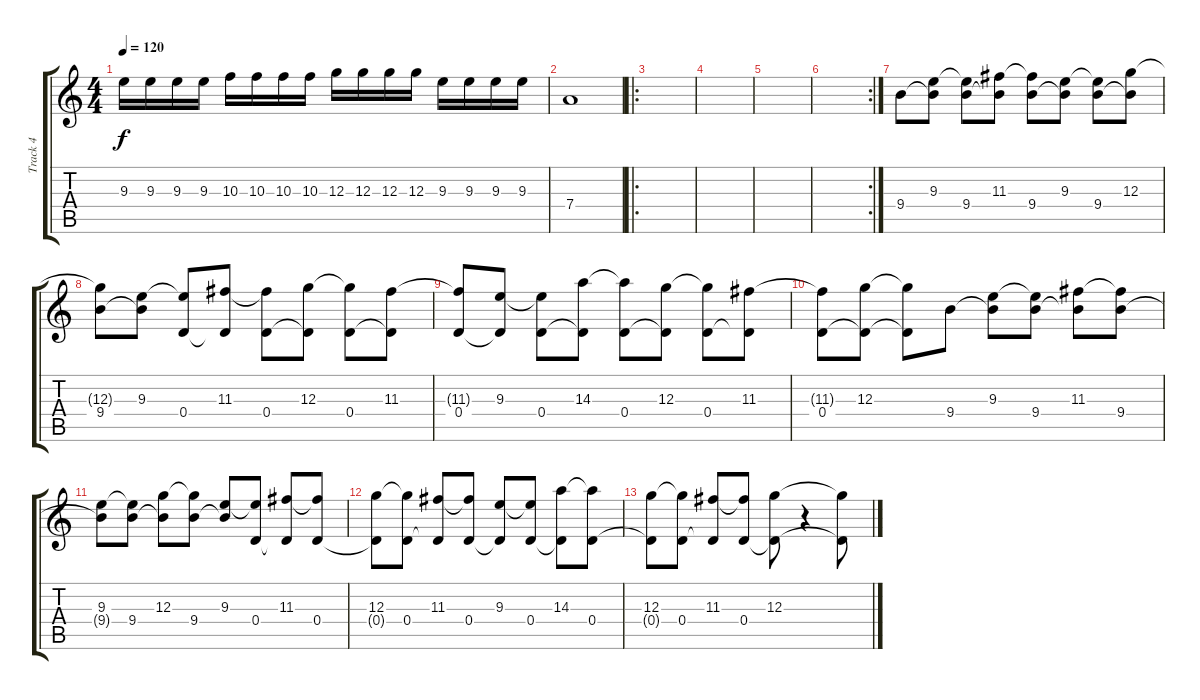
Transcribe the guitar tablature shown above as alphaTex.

\track ("Track 4" "Track 4") {instrument distortionguitar}
\staff {score tabs}
\tuning (E4 B3 G3 D3 A2 E2) {hide}
\ts (4 4)
\tempo 120
\clef g2
\ks c
9.3.16{dy f} 9.3.16 9.3.16 9.3.16 10.3.16 10.3.16 10.3.16 10.3.16 12.3.16 12.3.16 12.3.16 12.3.16 9.3.16 9.3.16 9.3.16 9.3.16 |
7.4.1 |
\ro
|
|
|
\rc 2
|
9.4.8 (9.3 9.4{t}).8 (9.3{t} 9.4).8 (11.3 9.4{t}).8 (11.3{t} 9.4).8 (9.3 9.4{t}).8 (9.3{t} 9.4).8 (12.3 9.4{t}).8 |
(12.3{t} 9.4).8 (9.3 9.4{t}).8 (9.3{t} 0.4).8 (11.3 0.4{t}).8 (11.3{t} 0.4).8 (12.3 0.4{t}).8 (12.3{t} 0.4).8 (11.3 0.4{t}).8 |
(11.3{t} 0.4).8 (9.3 0.4{t}).8 (9.3{t} 0.4).8 (14.3 0.4{t}).8 (14.3{t} 0.4).8 (12.3 0.4{t}).8 (12.3{t} 0.4).8 (11.3 0.4{t}).8 |
(11.3{t} 0.4).8 (12.3 0.4{t}).8 (12.3{t} 0.4{t}).8 9.4.8 (9.3 9.4{t}).8 (9.3{t} 9.4).8 (11.3 9.4{t}).8 (11.3{t} 9.4).8 |
(9.3 9.4{t}).8 (9.3{t} 9.4).8 (12.3 9.4{t}).8 (12.3{t} 9.4).8 (9.3 9.4{t}).8 (9.3{t} 0.4).8 (11.3 0.4{t}).8 (11.3{t} 0.4).8 |
(12.3 0.4{t}).8 (12.3{t} 0.4).8 (11.3 0.4{t}).8 (11.3{t} 0.4).8 (9.3 0.4{t}).8 (9.3{t} 0.4).8 (14.3 0.4{t}).8 (14.3{t} 0.4).8 |
(12.3 0.4{t}).8 (12.3{t} 0.4).8 (11.3 0.4{t}).8 (11.3{t} 0.4).8 (12.3 0.4{t}).8 r.4 (12.3{t} 0.4{t}).8
